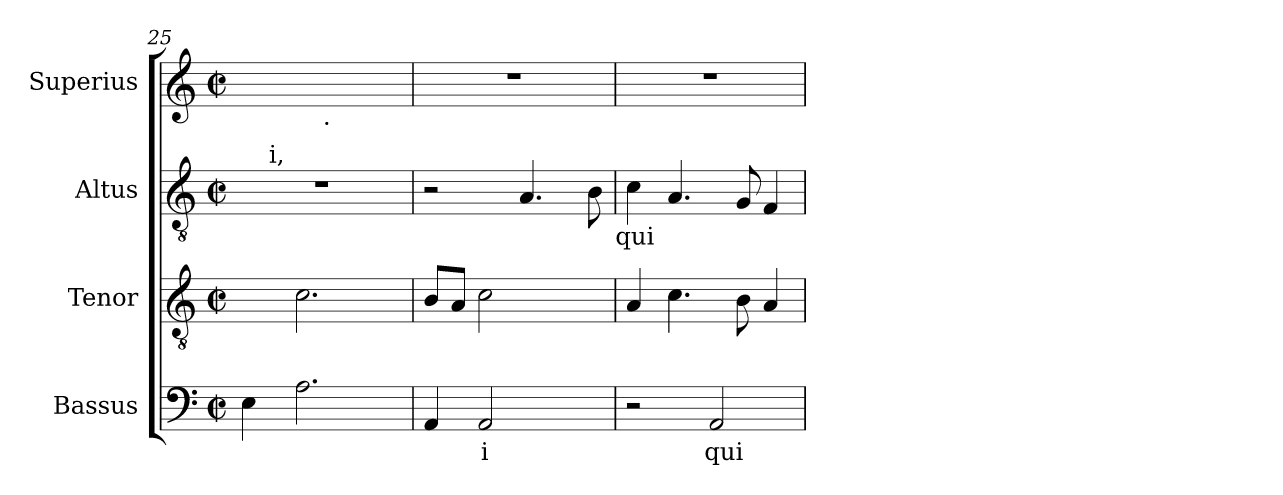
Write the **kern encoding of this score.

**kern	**text	**kern	**kern	**kern
*part4	*part4	*part3	*part2	*part1
*staff4	*staff4	*staff3	*staff2	*staff1
*I"Bassus	*	*I"Tenor	*I"Altus	*I"Superius
*I'Bas	*	*I'Ten	*I'Alt	*I'Sup
*clefF4	*	*clefGv2	*clefGv2	*clefG2
*M2/2	*	*M2/2	*M2/2	*M2/2
*met(c|)	*	*met(c|)	*met(c|)	*met(c|)
=25	=25	=25	=25	=25
*	*	*	*^	*
4E\	.	4ryy	1r	8ryy	4.ryy
!	!	!	!	!LO:TX:a:t=i,	!
.	.	.	.	2..ryy	.
2.A\	.	2.c\	.	.	.
!	!	!	!	!	!LO:TX:b:t=.
.	.	.	.	.	2ryy
.	.	.	.	.	8ryy
*	*	*	*v	*v	*
=26	=26	=26	=26	=26
4AA/	.	8B/L	2r	1r
.	.	8A/J	.	.
!	!LO:LY:b:cj	!	!	!
2AA/	-i	2c\	.	.
.	.	.	4.A/	.
4ryy	.	4ryy	.	.
.	.	.	8B\	.
!	!	!	!LO:TX:b:t=qui	!
=27	=27	=27	=27	=27
2r	.	4A/	4c\	1r
.	.	4.c\	4.A/	.
!	!LO:LY:b	!	!	!
2AA/	qui	.	.	.
.	.	8B\	8G/	.
.	.	4A/	4F/	.
=	=	=	=	=
*-	*-	*-	*-	*-
